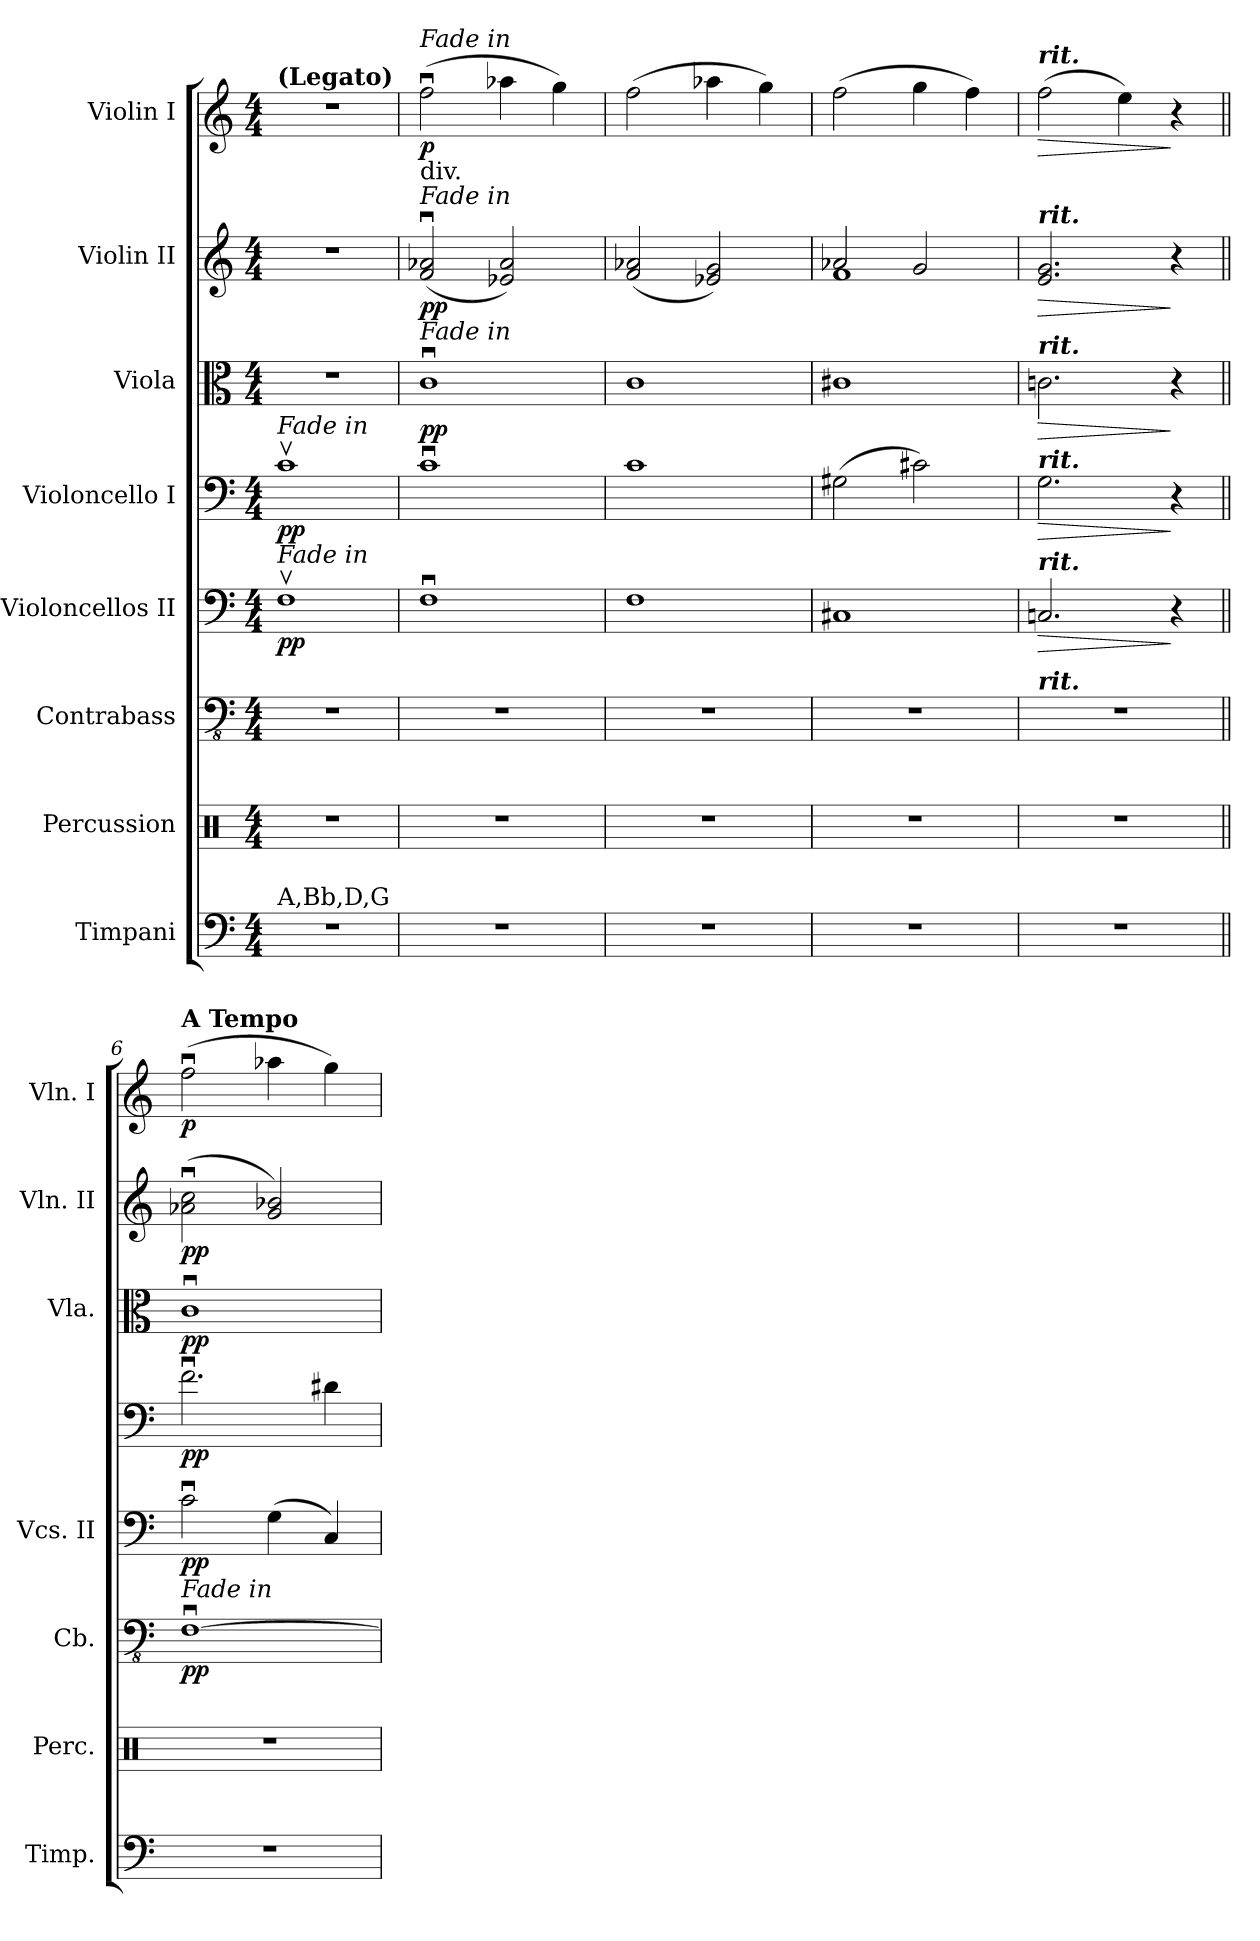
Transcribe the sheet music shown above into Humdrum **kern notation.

**kern	**kern	**kern	**dynam	**kern	**dynam	**kern	**dynam	**kern	**dynam	**kern	**dynam	**kern	**dynam
*part8	*part7	*part6	*part6	*part5	*part5	*part4	*part4	*part3	*part3	*part2	*part2	*part1	*part1
*staff8	*staff7	*staff6	*staff6	*staff5	*staff5	*staff4	*staff4	*staff3	*staff3	*staff2	*staff2	*staff1	*staff1
*I"Timpani	*I"Percussion	*I"Contrabass	*	*I"Violoncellos II	*	*I"Violoncello I	*	*I"Viola	*	*I"Violin II	*	*I"Violin I	*
*I'Timp.	*I'Perc.	*I'Cb.	*	*I'Vcs. II	*	*	*	*I'Vla.	*	*I'Vln. II	*	*I'Vln. I	*
*clefF4	*clefX	*clefFv4	*	*clefF4	*	*clefF4	*	*clefC3	*	*clefG2	*	*clefG2	*
*k[]	*k[]	*k[]	*	*k[]	*	*k[]	*	*k[]	*	*k[]	*	*k[]	*
*M4/4	*M4/4	*M4/4	*	*M4/4	*	*M4/4	*	*M4/4	*	*M4/4	*	*M4/4	*
*MM68	*MM68	*MM68	*	*MM68	*	*MM68	*	*MM68	*	*MM68	*	*MM68	*
=1	=1	=1	=1	=1	=1	=1	=1	=1	=1	=1	=1	=1	=1
!	!	!	!	!	!	!	!	!	!	!	!	!LO:TX:a:B:t=(Legato)	!
!	!	!	!	!	!	!LO:TX:a:i:t=Fade in	!	!	!	!	!	!	!
!	!	!	!	!LO:TX:a:i:t=Fade in	!	!	!	!	!	!	!	!	!
!LO:TX:a:t=A,Bb,D,G	!	!	!	!	!	!	!	!	!	!	!	!	!
!	!	!	!	!	!LO:DY:b	!	!LO:DY:b	!	!	!	!	!	!
1r	1r	1r	.	1Fv	pp	1cv	pp	1r	.	1r	.	1r	.
=2	=2	=2	=2	=2	=2	=2	=2	=2	=2	=2	=2	=2	=2
!	!	!	!	!	!	!	!	!	!	!	!	!LO:TX:a:i:t=Fade in	!
!	!	!	!	!	!	!	!	!	!	!LO:TX:a:i:t=Fade in	!	!	!
!	!	!	!	!	!	!	!	!	!	!LO:TX:a:t=div.	!	!	!
!	!	!	!	!	!	!	!	!LO:TX:a:i:t=Fade in	!	!	!	!	!
!	!	!	!	!	!	!	!	!	!LO:DY:b	!	!LO:DY:b	!	!LO:DY:b
1r	1r	1r	.	1Fu	.	1cu	.	1cu	pp	(2f/u 2a-X/u	pp	(2ffu\	p
.	.	.	.	.	.	.	.	.	.	2e-X/ 2a-/)	.	4aa-X\	.
.	.	.	.	.	.	.	.	.	.	.	.	4gg\)	.
=3	=3	=3	=3	=3	=3	=3	=3	=3	=3	=3	=3	=3	=3
1r	1r	1r	.	1F	.	1c	.	1c	.	(2f/ 2a-X/	.	(2ff\	.
.	.	.	.	.	.	.	.	.	.	2e-X/ 2g/)	.	4aa-X\	.
.	.	.	.	.	.	.	.	.	.	.	.	4gg\)	.
=4	=4	=4	=4	=4	=4	=4	=4	=4	=4	=4	=4	=4	=4
*	*	*	*	*	*	*	*	*	*	*^	*	*	*
1r	1r	1r	.	1C#X	.	(2G#X\	.	1c#X	.	2a-X/	1f	.	(2ff\	.
.	.	.	.	.	.	2c#X\)	.	.	.	2g/	.	.	4gg\	.
.	.	.	.	.	.	.	.	.	.	.	.	.	4ff\)	.
*	*	*	*	*	*	*	*	*	*	*v	*v	*	*	*
=5	=5	=5	=5	=5	=5	=5	=5	=5	=5	=5	=5	=5	=5
*	*	*	*	*	*	*	*	*	*	*	*	*MM64	*
!	!	!	!	!	!	!	!	!	!	!	!	!LO:TX:a:Bi:t=rit.	!
!	!	!	!	!	!	!	!	!	!	!LO:TX:a:Bi:t=rit.	!	!	!
!	!	!	!	!	!	!	!	!LO:TX:a:Bi:t=rit.	!	!	!	!	!
!	!	!	!	!	!	!LO:TX:a:Bi:t=rit.	!	!	!	!	!	!	!
!	!	!	!	!LO:TX:a:Bi:t=rit.	!	!	!	!	!	!	!	!	!
!	!	!LO:TX:a:Bi:t=rit.	!	!	!	!	!	!	!	!	!	!	!
!	!	!	!	!	!LO:HP:b	!	!LO:HP:b	!	!LO:HP:b	!	!LO:HP:b	!	!LO:HP:b
1r	1r	1r	.	2.Cn/	>	2.G\	>	2.cn\	>	2.e/ 2.g/	>	(2ff\	>
*	*	*	*	*	*	*	*	*	*	*	*	*MM60	*
.	.	.	.	.	.	.	.	.	.	.	.	4ee\)	.
*	*	*	*	*	*	*	*	*	*	*	*	*MM58	*
.	.	.	.	4r	]	4r	]	4r	]	4r	]	4r	]
=6||	=6||	=6||	=6||	=6||	=6||	=6||	=6||	=6||	=6||	=6||	=6||	=6||	=6||
!!LO:REH:place=s1:a:B:fs=14:t=6
*	*	*	*	*	*	*	*	*	*	*	*	*MM70	*
!	!	!	!	!	!	!	!	!	!	!	!	!LO:TX:a:B:t=A Tempo	!
!	!	!LO:TX:a:i:t=Fade in	!	!	!	!	!	!	!	!	!	!	!
!	!	!	!LO:DY:b	!	!LO:DY:b	!	!LO:DY:b	!	!LO:DY:b	!	!LO:DY:b	!	!LO:DY:b
1r	1r	[1FFu	pp	2cu\	pp	2.fu\	pp	1cu	pp	(2a-X\u 2cc\u	pp	(2ffu\	p
.	.	.	.	(4G\	.	.	.	.	.	2g/ 2b-X/)	.	4aa-X\	.
.	.	.	.	4C/)	.	4d#X\	.	.	.	.	.	4gg\)	.
=	=	=	=	=	=	=	=	=	=	=	=	=	=
*-	*-	*-	*-	*-	*-	*-	*-	*-	*-	*-	*-	*-	*-
